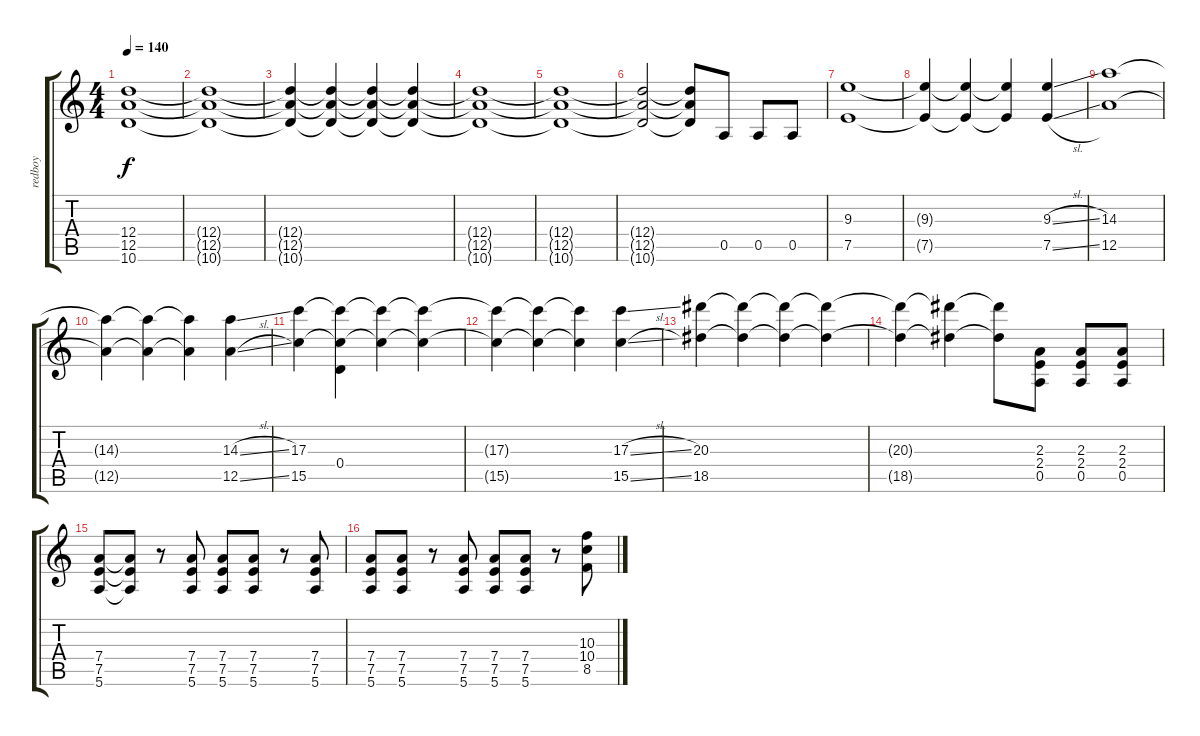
\track ("redboy" "redboy") {instrument distortionguitar}
\staff {score tabs}
\tuning (E4 B3 G3 D3 A2 E2) {hide}
\ts (4 4)
\tempo 140
\clef g2
\ks c
(12.4{t} 12.5{t} 10.6{t}).1{dy f} |
(12.4{t} 12.5{t} 10.6{t}).1 |
(12.4{t} 12.5{t} 10.6{t}).4 (12.4{t} 12.5{t} 10.6{t}).4 (12.4{t} 12.5{t} 10.6{t}).4 (12.4{t} 12.5{t} 10.6{t}).4 |
(12.4{t} 12.5{t} 10.6{t}).1 |
(12.4{t} 12.5{t} 10.6{t}).1 |
(12.4{t} 12.5{t} 10.6{t}).2 (12.4{t} 12.5{t} 10.6{t}).8 0.5.8 0.5.8 0.5.8 |
(9.3 7.5).1 |
(9.3{t} 7.5{t}).4 (9.3{t} 7.5{t}).4 (9.3{t} 7.5{t}).4 (9.3{sl} 7.5{sl}).4 |
(14.3 12.5).1 |
(14.3{t} 12.5{t}).4 (14.3{t} 12.5{t}).4 (14.3{t} 12.5{t}).4 (14.3{sl} 12.5{sl}).4 |
(17.3 15.5).4 (17.3{t} 0.4 15.5{t}).4 (17.3{t} 15.5{t}).4 (17.3{t} 15.5{t}).4 |
(17.3{t} 15.5{t}).4 (17.3{t} 15.5{t}).4 (17.3{t} 15.5{t}).4 (17.3{sl} 15.5{sl}).4 |
(20.3 18.5).4 (20.3{t} 18.5{t}).4 (20.3{t} 18.5{t}).4 (20.3{t} 18.5{t}).4 |
(20.3{t} 18.5{t}).4 (20.3{t} 18.5{t}).4 (20.3{t} 18.5{t}).8 (2.3 2.4 0.5).8 (2.3 2.4 0.5).8 (2.3 2.4 0.5).8 |
(7.4 7.5 5.6).8{volume 16 instrument overdrivenguitar} (7.4{t} 7.5{t} 5.6{t}).8 r.8 (7.4 7.5 5.6).8 (7.4 7.5 5.6).8 (7.4 7.5 5.6).8 r.8 (7.4 7.5 5.6).8 |
(7.4 7.5 5.6).8 (7.4 7.5 5.6).8 r.8 (7.4 7.5 5.6).8 (7.4 7.5 5.6).8 (7.4 7.5 5.6).8 r.8 (10.3 10.4 8.5).8
